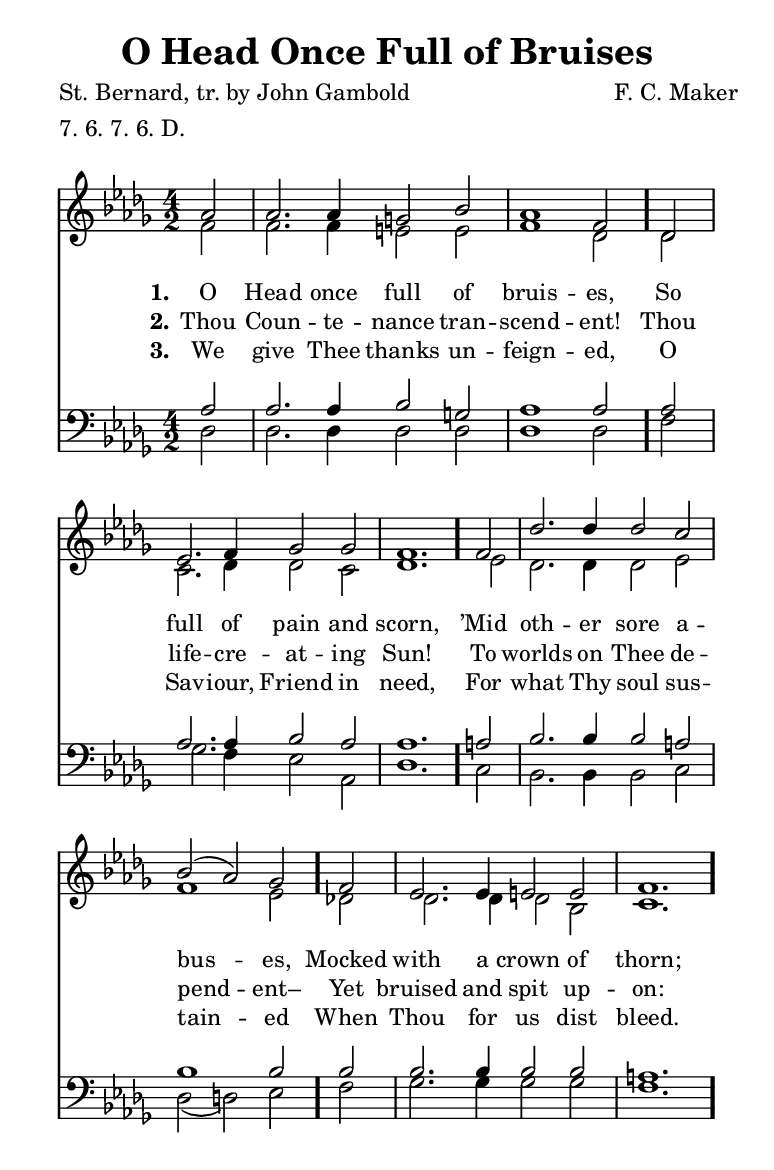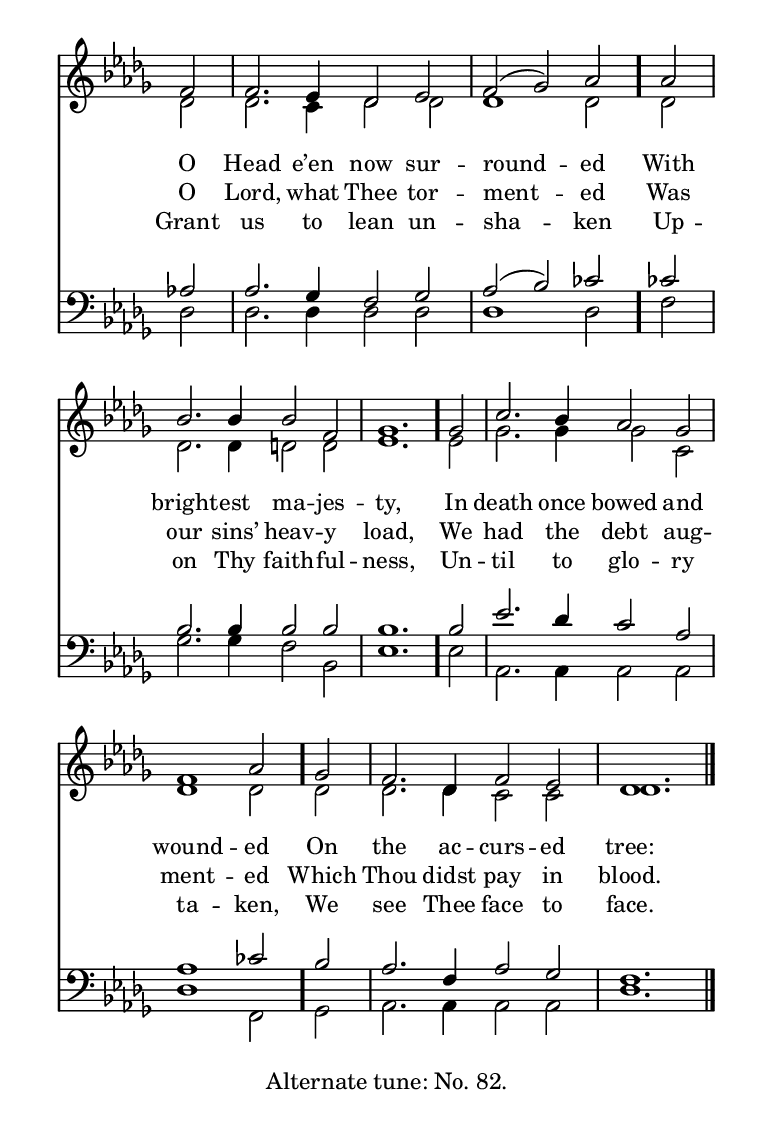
\include "common/global.ily"
\paper {
  \include "common/paper.ily"
}

\header{
  hymnnumber = "181"
  title = "O Head Once Full of Bruises"
  tunename = "St. Christopher"
  meter = "7. 6. 7. 6. D."
  poet = "St. Bernard, tr. by John Gambold"
  composer = "F. C. Maker"
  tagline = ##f
}

global = {
  \include "common/overrides.ily"
  \override Staff.TimeSignature.style = #'()
  \time 4/2
  \override Score.MetronomeMark.transparent = ##t % hide all fermata changes too
  \tempo 2=80
  \key des \major
  \partial 2
  \autoBeamOff
}

notesSoprano = {
\global
\relative c'' {

  aes2 | aes2. aes4 g2 bes | aes1 f2
  des2 | ees2. f4 ges2 ges | f1.
  f2 | des'2. des4 des2 c | bes( aes) ges
  f2 | ees2. ees4 e2 e | f1.
  f2 | f2. ees4 des2 ees | f( ges) aes
  aes2 | bes2. bes4 bes2 f | ges1.
  ges2 | c2. bes4 aes2 ges | f1 aes2
  ges2 | f2. des4 f2 ees | des1.

  \bar "|."

}
}

notesAlto = {
\global
\relative e' {

  f2 | f2. f4 e2 e | f1 des2
  des2 | c2. des4 des2 c | des1.
  ees2 | des2. des4 des2 ees | f1 ees2
  des!2 | des2. des4 des2 bes | c1.
  des2 | des2. c4 des2 des | des1 des2
  des2 | des2. des4 d2 d | ees1.
  ees2 | ges2. ges4 ges2 c, | des1 des2
  des2 | des2. des4 c2 c | des1.

}
}

notesTenor = {
\global
\relative a {

  aes2 | aes2. aes4 bes2 g | aes1 aes2
  aes2 | aes2. aes4 bes2 aes | aes1.
  a2 | bes2. bes4 bes2 a | bes1 bes2
  bes2 | bes2. bes4 bes2 bes | a1.
  aes!2 | aes2. ges4 f2 ges | aes( bes) ces
  ces!2 | bes2. bes4 bes2 bes | bes1.
  bes2 | ees2. des4 c2 aes | aes1 ces2
  bes2 | aes2. f4 aes2 ges | f1.

}
}

notesBass = {
\global
\relative f {

  des2 | des2. des4 des2 des | des1 des2
  f2 | ges2. f4 ees2 aes, | des1.
  c2 | bes2. bes4 bes2 c | des( d) ees
  f2 | ges2. ges4 ges2 ges | f1.
  des2 | des2. des4 des2 des | des1 des2
  f2 | ges2. ges4 f2 bes,2 | ees1.
  ees2 | aes,2. aes4 aes2 aes | des1 f,2
  ges2 | aes2. aes4 aes2 aes | des1.

}
}

wordsA = \lyricmode {
\set stanza = "1."

O Head once full of bruis -- es, \bar "."
So full of pain and scorn, \bar "."
’Mid oth -- er sore a -- bus -- es, \bar "."
Mocked with a crown of thorn; \bar "."
O Head e’en now sur -- round -- ed \bar "."
With bright -- est ma -- jes -- ty, \bar "."
In death once bowed and wound -- ed \bar "."
On the ac -- curs -- ed tree: \bar "."

}

wordsB = \lyricmode {
\set stanza = "2."

Thou Coun -- te -- nance tran -- scend -- ent!
Thou life -- cre -- at -- ing Sun!
To worlds on Thee de -- pend -- ent–
Yet bruised and spit up -- on:
O Lord, what Thee tor -- ment -- ed
Was our sins’ heav -- y load,
We had the debt aug -- ment -- ed
Which Thou didst pay in blood.

}

wordsC = \lyricmode {
\set stanza = "3."

We give Thee thanks un -- feign -- ed,
O Sav -- iour, Friend in need,
For what Thy soul sus -- tain -- ed
When Thou for us dist bleed.
Grant us to lean un -- sha -- ken
Up -- on Thy faith -- ful -- ness,
Un -- til to glo -- ry ta -- ken,
We see Thee face to face.

}

\score {
  \context ChoirStaff <<
    \context Staff = upper <<
      \set ChoirStaff.systemStartDelimiter = #'SystemStartBar
      \context Voice  = sopranos { \voiceOne << \notesSoprano >> }
      \context Voice  = altos { \voiceTwo << \notesAlto >> }
      \context Lyrics = one   \lyricsto sopranos \wordsA
      \context Lyrics = two   \lyricsto sopranos \wordsB
      \context Lyrics = three \lyricsto sopranos \wordsC
    >>
    \context Staff = men <<
      \clef bass
      \context Voice  = tenors { \voiceOne << \notesTenor >> }
      \context Voice  = basses { \voiceTwo << \notesBass >> }
    >>
  >>
  \layout {
    \include "common/layout.ily"
  }
  \midi{
    \include "common/midi.ily"
  }
}

\noPageBreak \markup { \vspace #2 \fill-line { \raise #2 \line { Alternate tune: No. 82. } } }

\version "2.18.2"  % necessary for upgrading to future LilyPond versions.

% vi:set et ts=2 sw=2 ai nocindent syntax=lilypond:
